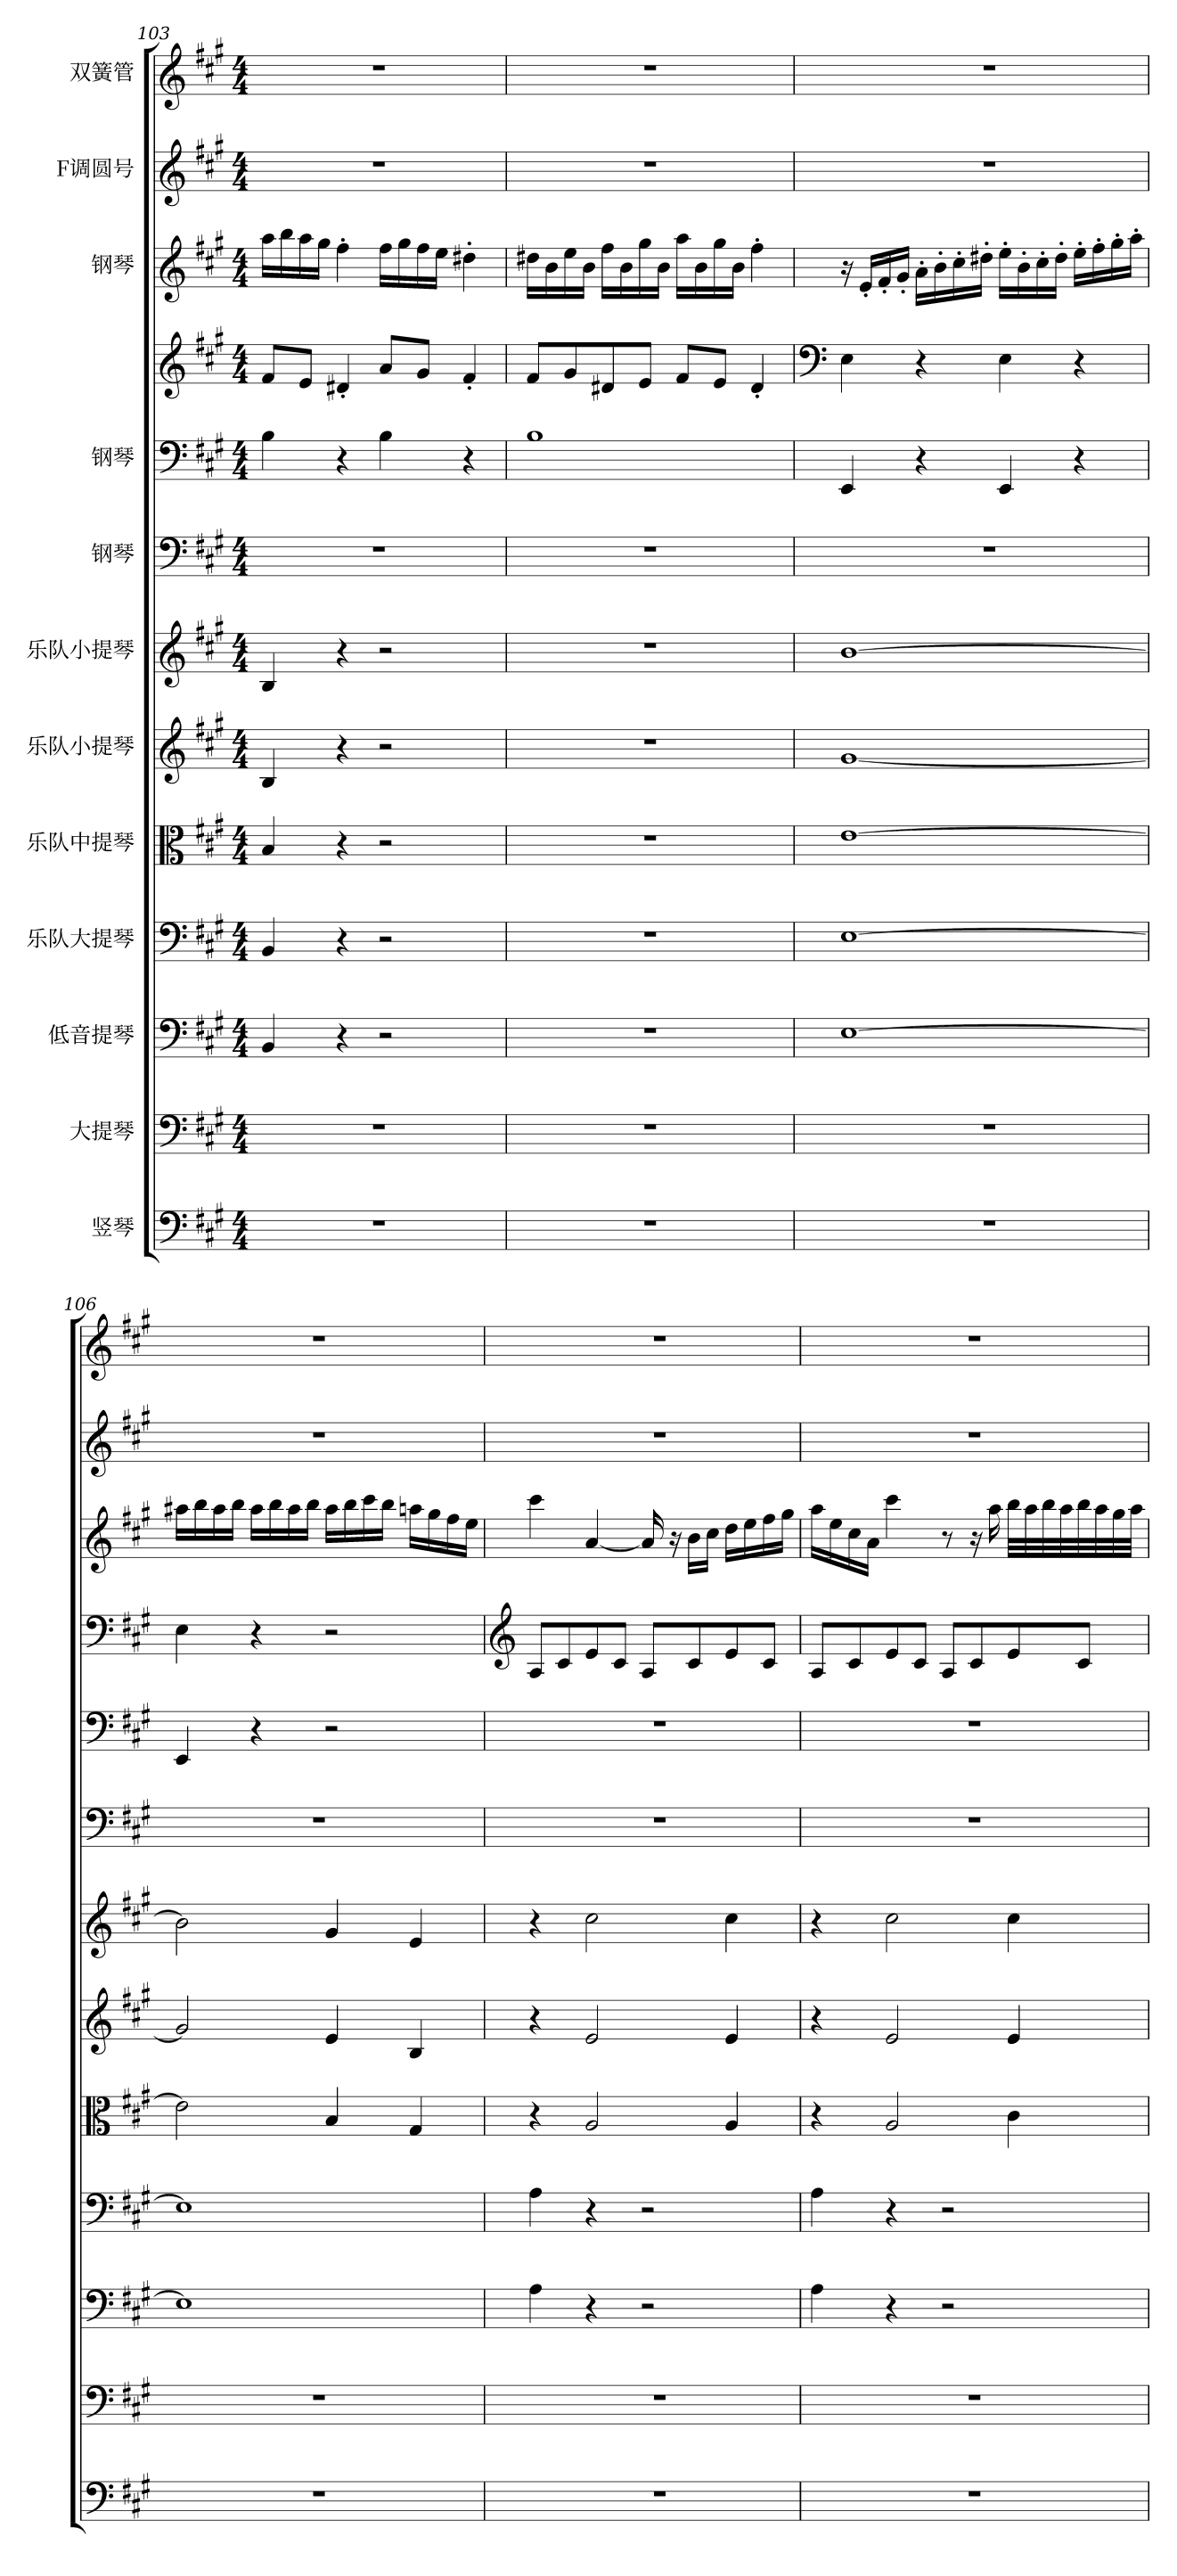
**kern	**kern	**kern	**kern	**kern	**kern	**kern	**kern	**kern	**kern	**kern	**kern	**kern
*part12	*part11	*part10	*part9	*part8	*part7	*part6	*part5	*part4	*part4	*part3	*part2	*part1
*staff13	*staff12	*staff11	*staff10	*staff9	*staff8	*staff7	*staff6	*staff5	*staff4	*staff3	*staff2	*staff1
*I"竖琴	*I"大提琴	*I"低音提琴	*I"乐队大提琴	*I"乐队中提琴	*I"乐队小提琴	*I"乐队小提琴	*I"钢琴	*I"钢琴	*	*I"钢琴	*I"F调圆号	*I"双簧管
!!LO:PB:g=z
*clefF4	*clefF4	*clefF4	*clefF4	*clefC3	*clefG2	*clefG2	*clefF4	*clefF4	*clefG2	*clefG2	*clefG2	*clefG2
*	*	*ITrd7c12	*	*	*	*	*	*	*	*	*ITrd4c7	*
*k[f#c#g#]	*k[f#c#g#]	*k[f#c#g#]	*k[f#c#g#]	*k[f#c#g#]	*k[f#c#g#]	*k[f#c#g#]	*k[f#c#g#]	*k[f#c#g#]	*k[f#c#g#]	*k[f#c#g#]	*k[f#c#]	*k[f#c#g#]
*M4/4	*M4/4	*M4/4	*M4/4	*M4/4	*M4/4	*M4/4	*M4/4	*M4/4	*M4/4	*M4/4	*M4/4	*M4/4
=103	=103	=103	=103	=103	=103	=103	=103	=103	=103	=103	=103	=103
1r	1r	4BBB/	4BB/	4B/	4B/	4B/	1r	4B\	8f#/L	16aa\LL	1r	1r
.	.	.	.	.	.	.	.	.	.	16bb\	.	.
.	.	.	.	.	.	.	.	.	8e/J	16aa\	.	.
.	.	.	.	.	.	.	.	.	.	16gg#\JJ	.	.
.	.	4r	4r	4r	4r	4r	.	4r	4d#X'/	4ff#'\	.	.
.	.	2r	2r	2r	2r	2r	.	4B\	8a/L	16ff#\LL	.	.
.	.	.	.	.	.	.	.	.	.	16gg#\	.	.
.	.	.	.	.	.	.	.	.	8g#/J	16ff#\	.	.
.	.	.	.	.	.	.	.	.	.	16ee\JJ	.	.
.	.	.	.	.	.	.	.	4r	4f#'/	4dd#X'\	.	.
=104	=104	=104	=104	=104	=104	=104	=104	=104	=104	=104	=104	=104
1r	1r	1r	1r	1r	1r	1r	1r	1B	8f#/L	16dd#X\LL	1r	1r
.	.	.	.	.	.	.	.	.	.	16b\	.	.
.	.	.	.	.	.	.	.	.	8g#/	16ee\	.	.
.	.	.	.	.	.	.	.	.	.	16b\JJ	.	.
.	.	.	.	.	.	.	.	.	8d#X/	16ff#\LL	.	.
.	.	.	.	.	.	.	.	.	.	16b\	.	.
.	.	.	.	.	.	.	.	.	8e/J	16gg#\	.	.
.	.	.	.	.	.	.	.	.	.	16b\JJ	.	.
.	.	.	.	.	.	.	.	.	8f#/L	16aa\LL	.	.
.	.	.	.	.	.	.	.	.	.	16b\	.	.
.	.	.	.	.	.	.	.	.	8e/J	16gg#\	.	.
.	.	.	.	.	.	.	.	.	.	16b\JJ	.	.
.	.	.	.	.	.	.	.	.	4d#'/	4ff#'\	.	.
!!LO:PB:g=z
=105	=105	=105	=105	=105	=105	=105	=105	=105	=105	=105	=105	=105
*	*	*	*	*	*	*	*	*	*clefF4	*	*	*
1r	1r	[1EE	[1E	[1e	[1g#	[1b	1r	4EE/	4E\	16r	1r	1r
.	.	.	.	.	.	.	.	.	.	16e'/LL	.	.
.	.	.	.	.	.	.	.	.	.	16f#'/	.	.
.	.	.	.	.	.	.	.	.	.	16g#'/JJ	.	.
.	.	.	.	.	.	.	.	4r	4r	16a'\LL	.	.
.	.	.	.	.	.	.	.	.	.	16b'\	.	.
.	.	.	.	.	.	.	.	.	.	16cc#'\	.	.
.	.	.	.	.	.	.	.	.	.	16dd#X'\JJ	.	.
.	.	.	.	.	.	.	.	4EE/	4E\	16ee'\LL	.	.
.	.	.	.	.	.	.	.	.	.	16b'\	.	.
.	.	.	.	.	.	.	.	.	.	16cc#'\	.	.
.	.	.	.	.	.	.	.	.	.	16dd#'\JJ	.	.
.	.	.	.	.	.	.	.	4r	4r	16ee'\LL	.	.
.	.	.	.	.	.	.	.	.	.	16ff#'\	.	.
.	.	.	.	.	.	.	.	.	.	16gg#'\	.	.
.	.	.	.	.	.	.	.	.	.	16aa'\JJ	.	.
=106	=106	=106	=106	=106	=106	=106	=106	=106	=106	=106	=106	=106
1r	1r	1EE]	1E]	2e\]	2g#/]	2b\]	1r	4EE/	4E\	16aa#X\LL	1r	1r
.	.	.	.	.	.	.	.	.	.	16bb\	.	.
.	.	.	.	.	.	.	.	.	.	16aa#\	.	.
.	.	.	.	.	.	.	.	.	.	16bb\JJ	.	.
.	.	.	.	.	.	.	.	4r	4r	16aa#\LL	.	.
.	.	.	.	.	.	.	.	.	.	16bb\	.	.
.	.	.	.	.	.	.	.	.	.	16aa#\	.	.
.	.	.	.	.	.	.	.	.	.	16bb\JJ	.	.
.	.	.	.	4B/	4e/	4g#/	.	2r	2r	16aa#\LL	.	.
.	.	.	.	.	.	.	.	.	.	16bb\	.	.
.	.	.	.	.	.	.	.	.	.	16ccc#\	.	.
.	.	.	.	.	.	.	.	.	.	16bb\JJ	.	.
.	.	.	.	4G#/	4B/	4e/	.	.	.	16aan\LL	.	.
.	.	.	.	.	.	.	.	.	.	16gg#\	.	.
.	.	.	.	.	.	.	.	.	.	16ff#\	.	.
.	.	.	.	.	.	.	.	.	.	16ee\JJ	.	.
!!LO:PB:g=z
=107	=107	=107	=107	=107	=107	=107	=107	=107	=107	=107	=107	=107
*	*	*	*	*	*	*	*	*	*clefG2	*	*	*
1r	1r	4AA\	4A\	4r	4r	4r	1r	1r	8A/L	4ccc#\	1r	1r
.	.	.	.	.	.	.	.	.	8c#/	.	.	.
.	.	4r	4r	2A/	2e/	2cc#\	.	.	8e/	[4a/	.	.
.	.	.	.	.	.	.	.	.	8c#/J	.	.	.
.	.	2r	2r	.	.	.	.	.	8A/L	16a/]	.	.
.	.	.	.	.	.	.	.	.	.	16r	.	.
.	.	.	.	.	.	.	.	.	8c#/	16b\LL	.	.
.	.	.	.	.	.	.	.	.	.	16cc#\JJ	.	.
.	.	.	.	4A/	4e/	4cc#\	.	.	8e/	16dd\LL	.	.
.	.	.	.	.	.	.	.	.	.	16ee\	.	.
.	.	.	.	.	.	.	.	.	8c#/J	16ff#\	.	.
.	.	.	.	.	.	.	.	.	.	16gg#\JJ	.	.
=108	=108	=108	=108	=108	=108	=108	=108	=108	=108	=108	=108	=108
1r	1r	4AA\	4A\	4r	4r	4r	1r	1r	8A/L	16aa\LL	1r	1r
.	.	.	.	.	.	.	.	.	.	16ee\	.	.
.	.	.	.	.	.	.	.	.	8c#/	16cc#\	.	.
.	.	.	.	.	.	.	.	.	.	16a\JJ	.	.
.	.	4r	4r	2A/	2e/	2cc#\	.	.	8e/	4ccc#\	.	.
.	.	.	.	.	.	.	.	.	8c#/J	.	.	.
.	.	2r	2r	.	.	.	.	.	8A/L	8r	.	.
.	.	.	.	.	.	.	.	.	8c#/	16r	.	.
.	.	.	.	.	.	.	.	.	.	16aa\	.	.
.	.	.	.	4c#\	4e/	4cc#\	.	.	8e/	32bb\LLL	.	.
.	.	.	.	.	.	.	.	.	.	32aa\	.	.
.	.	.	.	.	.	.	.	.	.	32bb\	.	.
.	.	.	.	.	.	.	.	.	.	32aa\	.	.
.	.	.	.	.	.	.	.	.	8c#/J	32bb\	.	.
.	.	.	.	.	.	.	.	.	.	32aa\	.	.
.	.	.	.	.	.	.	.	.	.	32gg#\	.	.
.	.	.	.	.	.	.	.	.	.	32aa\JJJ	.	.
=	=	=	=	=	=	=	=	=	=	=	=	=
*-	*-	*-	*-	*-	*-	*-	*-	*-	*-	*-	*-	*-
